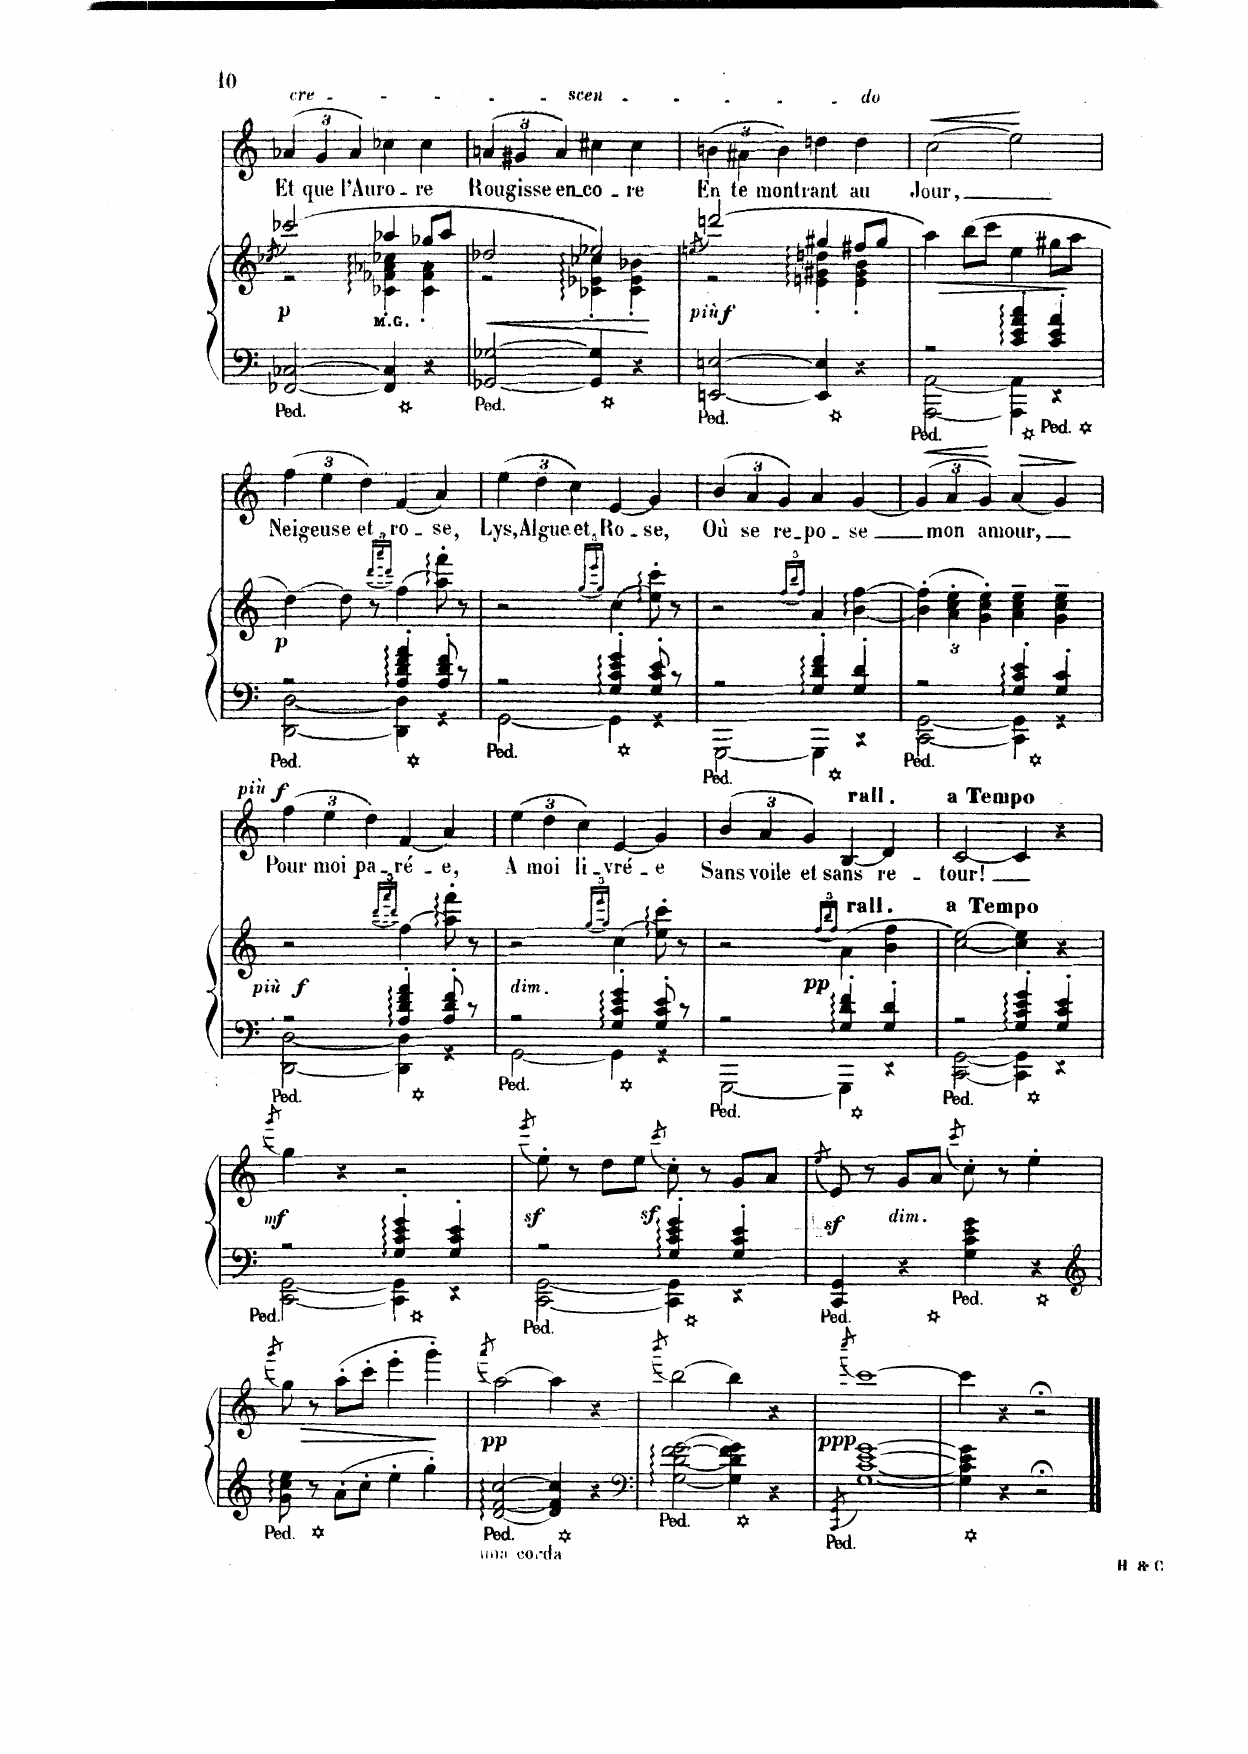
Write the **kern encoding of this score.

**kern	**kern	**dynam	**kern	**text	**dynam
*part2	*part2	*part2	*part1	*part1	*part1
*staff3	*staff2	*staff2/3	*staff1	*staff1	*staff1
*I"Piano	*	*	*I"Voice	*	*
*I'Pno	*	*	*	*	*
*clefF4	*clefG2	*	*clefG2	*	*
*k[]	*k[]	*	*k[]	*	*
*M2/2	*M2/2	*	*M2/2	*	*
*met(c|)	*met(c|)	*	*met(c|)	*	*
=68	=68	=68	=68	=68	=68
.	(8qcc-X/	.	.	.	.
*	*^	*	*	*	*
*	*	*^	*	*	*	*
!	!	!	!	!	!LO:TX:a:i:t=crescendo	!	!
!	!	!	!	!LO:DY:b	!	!	!
[2FF-X/ [2C-X/	(2ccc-X/)	2r	2ryy	p	6a-X/	Et	.
.	.	.	.	.	6g/	que	.
.	.	.	.	.	6a-/	l'Au-	.
!	!LO:TX:b:t=M.G.	!	!	!	!	!	!
4FF-/] 4C-/]	4aa-X/	4ryy	4c-X\' 4f-X\' 4a-X\' 4cc-X\'	.	4cc-X\	-ro-	.
4r	8gg-X/L	4ryy	4c-\' 4f-\' 4a-\'	.	4cc-\	-re	.
.	8aa-/J	.	.	.	.	.	.
=69	=69	=69	=69	=69	=69	=69	=69
!	!	!	!	!LO:HP:b	!	!	!
[2GG-X/ [2G-X/	2dd-X/	2r	2ryy	<	6an/	Rou-	.
.	.	.	.	.	6g#X/	-gisse	.
.	.	.	.	.	6a/	en-	.
4GG-/] 4G-/]	2ee-X/)	4ryy	4c-X\' 4e-X\' 4cc-X\'	.	4cc#X\	-co-	.
4r	.	4ryy	4c-\' 4e-\' 4b-X\'	.	4cc#\	-re	.
*	*v	*v	*v	*	*	*	*
.	.	[	.	.	.
=70	=70	=70	=70	=70	=70
.	(8qeen/	.	.	.	.
*	*^	*	*	*	*
*	*	*^	*	*	*	*
!	!	!	!	!LO:DY:b	!	!	!
!	!	!	!	!LO:DY:n=1:b	!	!	!
[2EEn/ [2En/	(>2dddn/)	2r	2ryy	other-dynamics f	6bn\	En	.
.	.	.	.	.	6a#X\	te	.
.	.	.	.	.	6b\	mon-	.
4EE/] 4E/]	4gg#X/	4ryy	4en\' 4g#X\' 4ddn\'	.	4ddn\	-trant	.
4r	8ff#X/L	4ryy	4e\' 4g#\' 4b\'	.	4dd\	au	.
.	8gg#/J	.	.	.	.	.	.
*	*v	*v	*v	*	*	*	*
=71	=71	=71	=71	=71	=71
*^	*	*	*	*	*
!	!	!	!LO:HP:b	!	!	!LO:HP:b
2r	[2AAA\ [2AA\	4aa\)	>	(2cc\	Jour,	<
.	.	(8bb\L	.	.	.	.
.	.	8ccc\J	.	.	.	.
4c/' 4e/' 4a/' 4cc/'	4AAA\] 4AA\]	4ee\	.	2ee\)	.	[
4c/' 4e/' 4a/'	4r	8gg#X\L	.	.	.	.
.	.	8aa\J	]	.	.	.
=72	=72	=72	=72	=72	=72	=72
*	*^	*	*	*	*	*
!	!	!	!	!LO:DY:b	!	!	!
2r	[2DD\ [2D\	2r	[4dd\)	p	6ff\	Nei-	.
.	.	.	.	.	6ee\	-geuse	.
.	.	.	8dd\]	.	.	.	.
.	.	.	.	.	6dd\	et	.
.	.	.	8r	.	.	.	.
.	.	.	(16qddd/LL	.	.	.	.
.	.	.	16qaaa/)	.	.	.	.
.	.	.	16qddd/JJ	.	.	.	.
4A/' 4d/' 4f/' 4a/'	4DD\] 4D\]	2ryy	(>4ff\	.	(4f/	ro-	.
8A/' 8d/' 8f/'	4r	.	8aa\' 8fff\')	.	4a/)	-se,	.
8r	.	.	8r	.	.	.	.
=73	=73	=73	=73	=73	=73	=73	=73
2r	[2GG\	2r	2r	.	6ee\	Lys,	.
.	.	.	.	.	6dd\	Algue	.
.	.	.	.	.	6cc\	et	.
.	.	.	(16qgg/LL	.	.	.	.
.	.	.	16qeee/)	.	.	.	.
.	.	.	16qgg/JJ	.	.	.	.
4G/' 4c/' 4e/' 4g/'	4GG\]	2ryy	(4cc\	.	(4e/	Ro-	.
8G/' 8c/' 8e/'	4r	.	8ee\' 8ccc\')	.	4g/)	-se,	.
8r	.	.	8r	.	.	.	.
=74	=74	=74	=74	=74	=74	=74	=74
2r	[2GGG\	2r	2r	.	6b/	Où	.
.	.	.	.	.	6a/	se	.
.	.	.	.	.	6g/	re-	.
.	.	.	(16qff/LL	.	.	.	.
.	.	.	16qbb/)	.	.	.	.
.	.	.	16qff/JJ	.	.	.	.
4G/' 4d/' 4f/'	4GGG\]	2ryy	4a/	.	4a/	-po-	.
4G/' 4d/'	4r	.	[4b\ [4ff\	.	[4g/	-se	.
=75	=75	=75	=75	=75	=75	=75	=75
!	!	!	!	!	!	!	!LO:HP:b
2r	[2CC\ [2GG\	2r	(>6b\]' 6ff\]'	.	6g/]	.	<
.	.	.	6a\' 6cc\' 6ee\'	.	6a/	mon	.
.	.	.	6g\' 6cc\' 6ee\')	.	6g/	a-	.
!	!	!	!	!	!	!	!LO:HP:n=1:b
4G/' 4c/' 4e/'	4CC\] 4GG\]	2ryy	4a\~ 4cc\~ 4ee\~	.	(4a/	-mour,	[ >
4G/' 4c/'	4r	.	4g\~ 4cc\~ 4ee\~	.	4g/)	.	.
*v	*v	*v	*	*	*	*	*
.	.	.	.	.	]
=76	=76	=76	=76	=76	=76
*^	*	*	*	*	*
*	*^	*	*	*	*	*
!	!	!	!	!LO:DY:b	!	!	!
!	!	!	!	!LO:DY:n=1:b	!	!	!LO:DY:a
!	!	!	!	!	!	!	!LO:DY:n=1:a
2r	[2DD\ [2D\	2r	2r	other-dynamics f	6ff\	Pour	other-dynamics f
.	.	.	.	.	6ee\	moi	.
.	.	.	.	.	6dd\	pa-	.
.	.	.	(16qddd/LL	.	.	.	.
.	.	.	16qaaa/)	.	.	.	.
.	.	.	16qddd/JJ	.	.	.	.
4A/' 4d/' 4f/' 4a/'	4DD\] 4D\]	2ryy	(>4ff\	.	(4f/	-ré-	.
8A/' 8d/' 8f/'	4r	.	8aa\' 8fff\')	.	4a/)	-e,	.
8r	.	.	8r	.	.	.	.
=77	=77	=77	=77	=77	=77	=77	=77
!	!	!	!LO:TX:b:i:t=dim.	!	!	!	!
2r	[2GG\	2r	2r	.	6ee\	A	.
.	.	.	.	.	6dd\	moi	.
.	.	.	.	.	6cc\	li-	.
.	.	.	(16qgg/LL	.	.	.	.
.	.	.	16qeee/)	.	.	.	.
.	.	.	16qgg/JJ	.	.	.	.
4G/' 4c/' 4e/' 4g/'	4GG\]	2ryy	(4cc\	.	(4e/	-vré-	.
8G/' 8c/' 8e/'	4r	.	8ee\' 8ccc\')	.	4g/)	-e	.
8r	.	.	8r	.	.	.	.
=78	=78	=78	=78	=78	=78	=78	=78
2r	[2GGG\	2r	2r	.	6b/	Sans	.
.	.	.	.	.	6a/	voile	.
.	.	.	.	.	6g/	et	.
.	.	.	(16qff/LL	.	.	.	.
.	.	.	16qbb/)	.	.	.	.
.	.	.	16qff/JJ	.	.	.	.
!	!	!	!	!	!LO:TX:a:B:t=rall.	!	!
!	!	!	!LO:TX:a:B:t=rall.	!	!	!	!
!	!	!	!	!LO:DY:b	!	!	!
4G/' 4d/' 4f/'	4GGG\]	2ryy	(>4a\	pp	(4B/	sans	.
4G/' 4d/'	4r	.	4b\ 4ff\	.	4d/)	re-	.
*	*v	*v	*	*	*	*	*
=79	=79	=79	=79	=79	=79	=79
!	!	!	!	!LO:TX:a:B:t=a Tempo	!	!
!	!	!LO:TX:a:B:t=a Tempo	!	!	!	!
2r	[2CC\ [2GG\	[2cc\ [2ee\)	.	[2c/	-tour!	.
4G/' 4c/' 4e/' 4g/'	4CC\] 4GG\]	4cc\] 4ee\]	.	4c/]	.	.
4G/' 4c/' 4e/'	4r	4r	.	4r	.	.
=80	=80	=80	=80	=80	=80	=80
.	.	(8qggg/	.	.	.	.
!	!	!	!LO:DY:b	!	!	!
2r	[2CC\ [2GG\	4gg\)	mf	1r	.	.
.	.	4r	.	.	.	.
4G/' 4c/' 4e/' 4g/'	4CC\] 4GG\]	2r	.	.	.	.
4G/' 4c/' 4e/'	4r	.	.	.	.	.
=81	=81	=81	=81	=81	=81	=81
.	.	(8qeee/	.	.	.	.
2r	[2CC\ [2GG\	8eez<'\)	.	1r	.	.
.	.	8r	.	.	.	.
.	.	8dd\L	.	.	.	.
.	.	8ee\J	.	.	.	.
.	.	(8qccc/	.	.	.	.
4G/' 4c/' 4e/' 4g/'	4CC\] 4GG\]	8ccz<'\)	.	.	.	.
.	.	8r	.	.	.	.
4G/' 4c/' 4e/'	4r	8g/L	.	.	.	.
.	.	8a/J	.	.	.	.
*v	*v	*	*	*	*	*
=82	=82	=82	=82	=82	=82
.	(8qee/	.	.	.	.
4CC/ 4GG/	8ez</)	.	1r	.	.
.	8r	.	.	.	.
!	!LO:TX:b:i:t=dim.	!	!	!	!
4r	8g/L	.	.	.	.
.	8a/J	.	.	.	.
.	(8qccc/	.	.	.	.
4G\ 4c\ 4e\ 4g\	8cc'\)	.	.	.	.
.	8r	.	.	.	.
4r	4ee'\	.	.	.	.
=83	=83	=83	=83	=83	=83
*clefG2	*	*	*	*	*
.	(8qggg/	.	.	.	.
8g\ 8cc\ 8ee\	8gg\)	.	1r	.	.
!	!	!LO:HP:b	!	!	!
8r	8r	>	.	.	.
8a'\L	(8aa'\L	.	.	.	.
8cc'\J	8ccc'\J	.	.	.	.
4ee'\	4eee'\	.	.	.	.
4gg'\	4ggg'\)	.	.	.	.
.	.	]	.	.	.
=84	=84	=84	=84	=84	=84
.	(8qaaa/	.	.	.	.
!LO:TX:b:t=una corda	!	!	!	!	!
!	!	!LO:DY:b	!	!	!
[2d/ [2f/ [2cc/	[2aa\)	pp	1r	.	.
4d/] 4f/] 4cc/]	4aa\]	.	.	.	.
4r	4r	.	.	.	.
=85	=85	=85	=85	=85	=85
*clefF4	*	*	*	*	*
.	(8qbbb/	.	.	.	.
[2G\ [2d\ [2f\ [2g\	[2bb\)	.	1r	.	.
4G\] 4d\] 4f\] 4g\]	4bb\]	.	.	.	.
4r	4r	.	.	.	.
=86	=86	=86	=86	=86	=86
8qCC/ 8qGG/	(8qcccc/	.	.	.	.
!	!	!LO:DY:b	!	!	!
[1G [<1c [1e [1g	[1ccc)	ppp	1r	.	.
=87	=87	=87	=87	=87	=87
4G\] 4c\] 4e\] 4g\]	4ccc\]	.	1r	.	.
4r	4r	.	.	.	.
2r;<	2r;<	.	.	.	.
==	==	==	==	==	==
*-	*-	*-	*-	*-	*-
